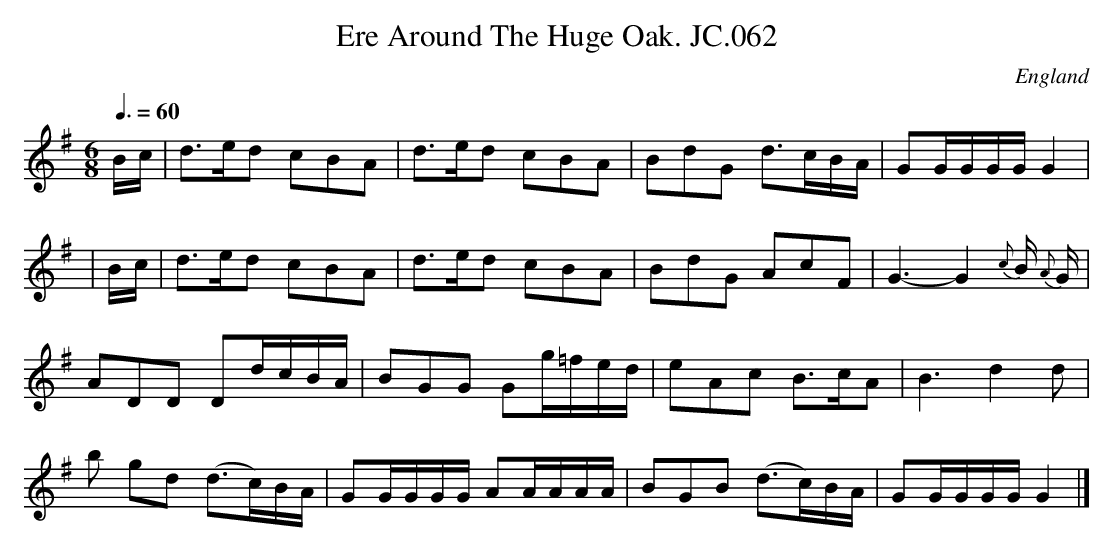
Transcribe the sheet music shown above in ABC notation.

X:1
T:Ere Around The Huge Oak. JC.062
L:1/8
M:6/8
O:England
Q:3/8=60
K:G
B/c/|d>ed cBA|d>ed cBA|\
BdG d3/2c/B/A/|GG/G/G/G/ G2|!
|B/c/|d>ed cBA|d>ed cBA|BdG AcF|G3-G2{c}B/ {A}G/|!
ADD Dd/c/B/A/|BGG Gg/=f/e/d/|eAc B>cA|B3d2d|!
b gd (d3/2c/)B/A/|GG/G/G/G/ AA/A/A/A/|\
BGB (d3/2c/)B/A/|GG/G/G/G/G2|]
